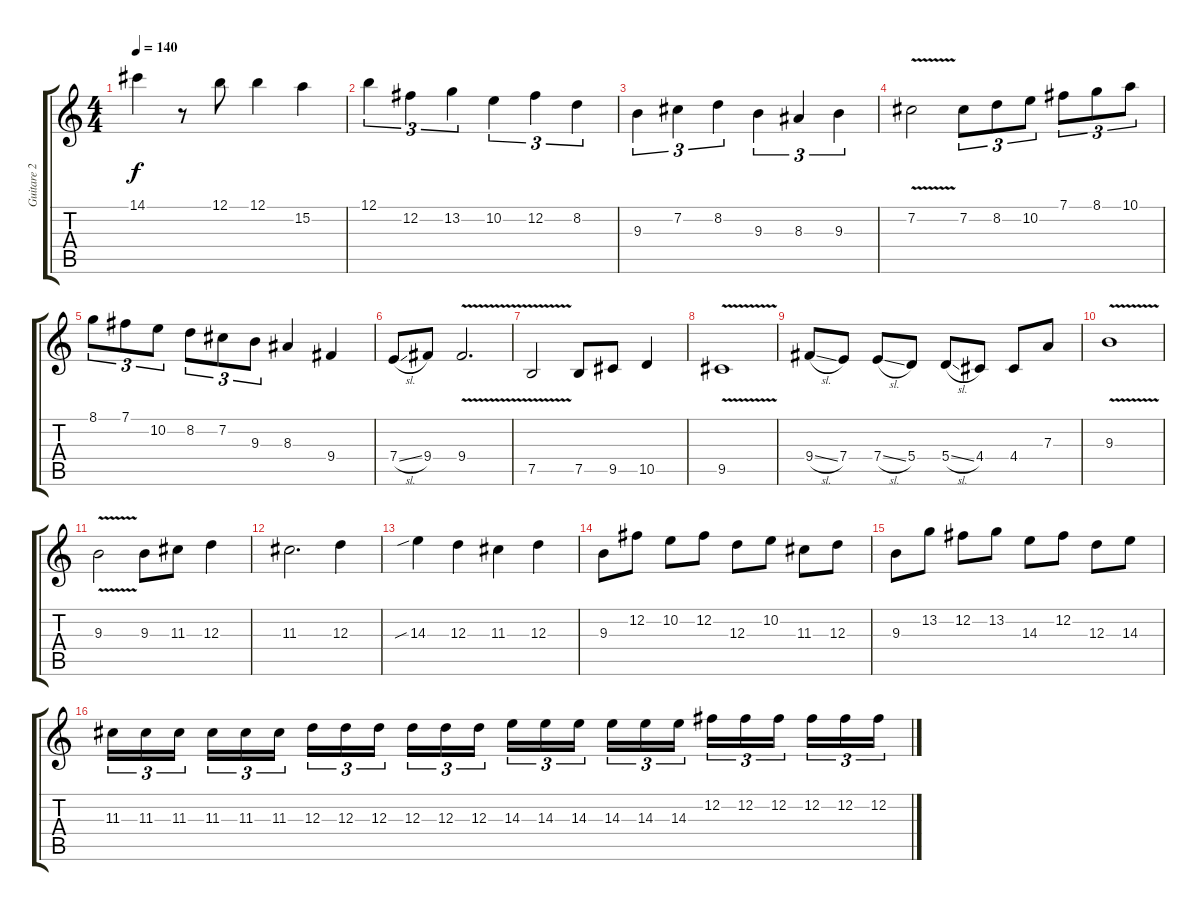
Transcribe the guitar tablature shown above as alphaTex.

\track ("Guitare 2" "Guitare 2") {instrument distortionguitar}
\staff {score tabs}
\tuning (B3 Gb3 D3 A2 E2 B1) {hide}
\ts (4 4)
\tempo 140
\clef g2
\ks c
14.1.4{dy f} r.8 12.1.8 12.1.4 15.2.4 |
12.1.4{tu (3 2)} 12.2.4{tu (3 2)} 13.2.4{tu (3 2)} 10.2.4{tu (3 2)} 12.2.4{tu (3 2)} 8.2.4{tu (3 2)} |
9.3.4{tu (3 2)} 7.2.4{tu (3 2)} 8.2.4{tu (3 2)} 9.3.4{tu (3 2)} 8.3.4{tu (3 2)} 9.3.4{tu (3 2)} |
7.2{v}.2 7.2.8{tu (3 2)} 8.2.8{tu (3 2)} 10.2.8{tu (3 2)} 7.1.8{tu (3 2)} 8.1.8{tu (3 2)} 10.1.8{tu (3 2)} |
8.1.8{tu (3 2)} 7.1.8{tu (3 2)} 10.2.8{tu (3 2)} 8.2.8{tu (3 2)} 7.2.8{tu (3 2)} 9.3.8{tu (3 2)} 8.3.4 9.4.4 |
7.4{sl}.8 9.4.8 9.4{v}.2{d} |
7.5{v}.2 7.5.8 9.5.8 10.5.4 |
9.5{v}.1 |
9.4{sl}.8 7.4.8 7.4{sl}.8 5.4.8 5.4{sl}.8 4.4.8 4.4.8 7.3.8{instrument distortionguitar} |
9.3{v}.1{instrument distortionguitar} |
9.3{v}.2 9.3.8 11.3.8 12.3.4 |
11.3.2{d} 12.3.4 |
14.3{sib}.4 12.3.4 11.3.4 12.3.4 |
9.3.8 12.2.8 10.2.8 12.2.8 12.3.8 10.2.8 11.3.8 12.3.8 |
9.3.8 13.2.8 12.2.8 13.2.8 14.3.8 12.2.8 12.3.8 14.3.8 |
11.3.16{tu (3 2)} 11.3.16{tu (3 2)} 11.3.16{tu (3 2) beam splitsecondary} 11.3.16{tu (3 2)} 11.3.16{tu (3 2)} 11.3.16{tu (3 2)} 12.3.16{tu (3 2)} 12.3.16{tu (3 2)} 12.3.16{tu (3 2) beam splitsecondary} 12.3.16{tu (3 2)} 12.3.16{tu (3 2)} 12.3.16{tu (3 2)} 14.3.16{tu (3 2)} 14.3.16{tu (3 2)} 14.3.16{tu (3 2) beam splitsecondary} 14.3.16{tu (3 2)} 14.3.16{tu (3 2)} 14.3.16{tu (3 2)} 12.2.16{tu (3 2)} 12.2.16{tu (3 2)} 12.2.16{tu (3 2) beam splitsecondary} 12.2.16{tu (3 2)} 12.2.16{tu (3 2)} 12.2.16{tu (3 2)}
